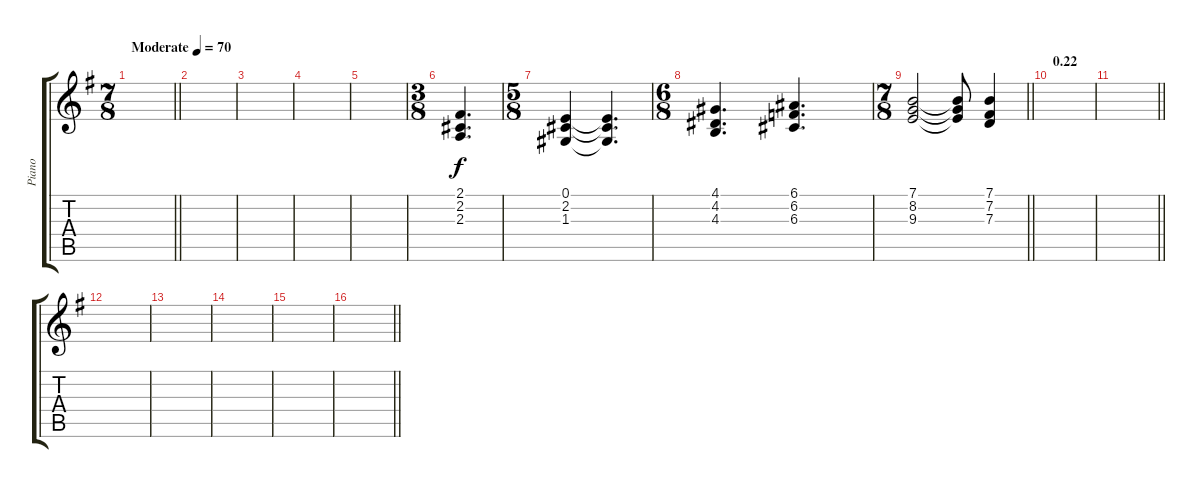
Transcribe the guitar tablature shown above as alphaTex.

\track ("Piano" "Piano") {instrument acousticgrandpiano}
\staff {score tabs}
\tuning (E4 B3 G3 D3 A2 E2) {hide}
\ts (7 8)
\tempo (70 "Moderate")
\clef g2
\barLineRight lightlight
\ks g
|
|
|
|
|
\ts (3 8)
(2.1 2.2 2.3).4{d} |
\ts (5 8)
(0.1 2.2 1.3).4 (0.1{t} 2.2{t} 1.3{t}).4{d} |
\ts (6 8)
(4.1 4.2 4.3).4{d} (6.1 6.2 6.3).4{d} |
\ts (7 8)
\barLineRight lightlight
(7.1 8.2 9.3).2 (7.1{t} 8.2{t} 9.3{t}).8 (7.1 7.2 7.3).4 |
\section ("" "0.22")
|
\barLineRight lightlight
|
|
|
|
|
\barLineRight lightlight
